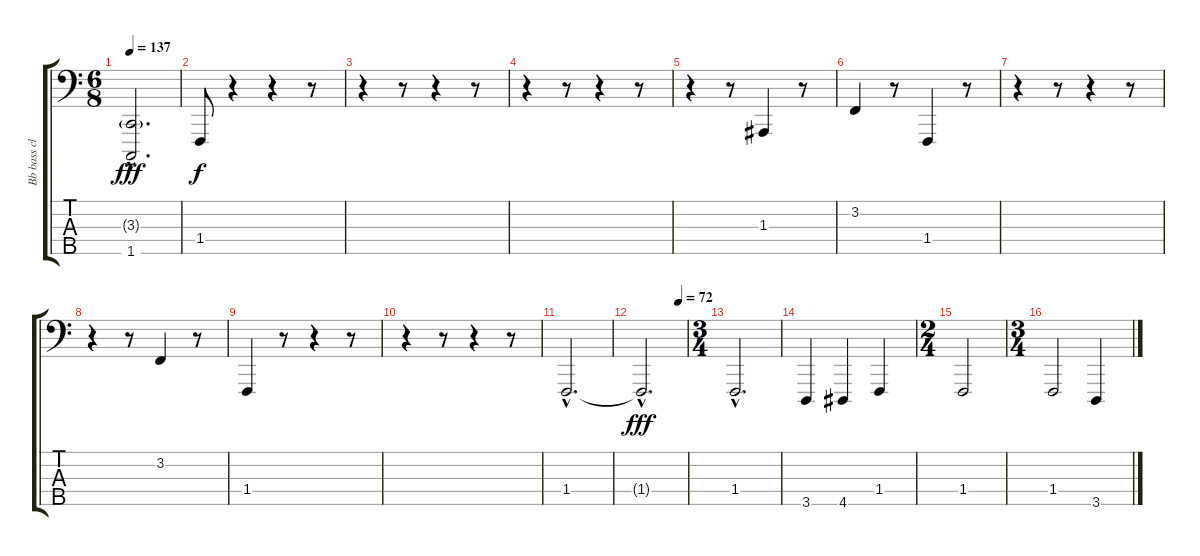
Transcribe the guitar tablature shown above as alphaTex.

\track ("Bb bass clarinet" "Bb bass cl") {instrument clarinet}
\staff {score tabs}
\tuning (G2 D2 A1 E1 B0) {hide}
\ts (6 8)
\tempo 137
\clef f4
\ks c
(3.3{g hac} 1.5{hac}).2{d dy fff} |
1.4.8{dy f} r.4 r.4 r.8 |
r.4 r.8 r.4 r.8 |
r.4 r.8 r.4 r.8 |
r.4 r.8 1.3.4 r.8 |
3.2.4 r.8 1.4.4 r.8 |
r.4 r.8 r.4 r.8 |
r.4 r.8 3.2.4 r.8 |
1.4.4 r.8 r.4 r.8 |
r.4 r.8 r.4 r.8 |
1.4{hac}.2{d} |
\tempo (72 0.8333333333333334)
1.4{hac t}.2{d dy fff} |
\ts (3 4)
1.4{hac}.2{d} |
3.5.4 4.5.4 1.4.4 |
\ts (2 4)
1.4.2 |
\ts (3 4)
1.4.2 3.5.4
